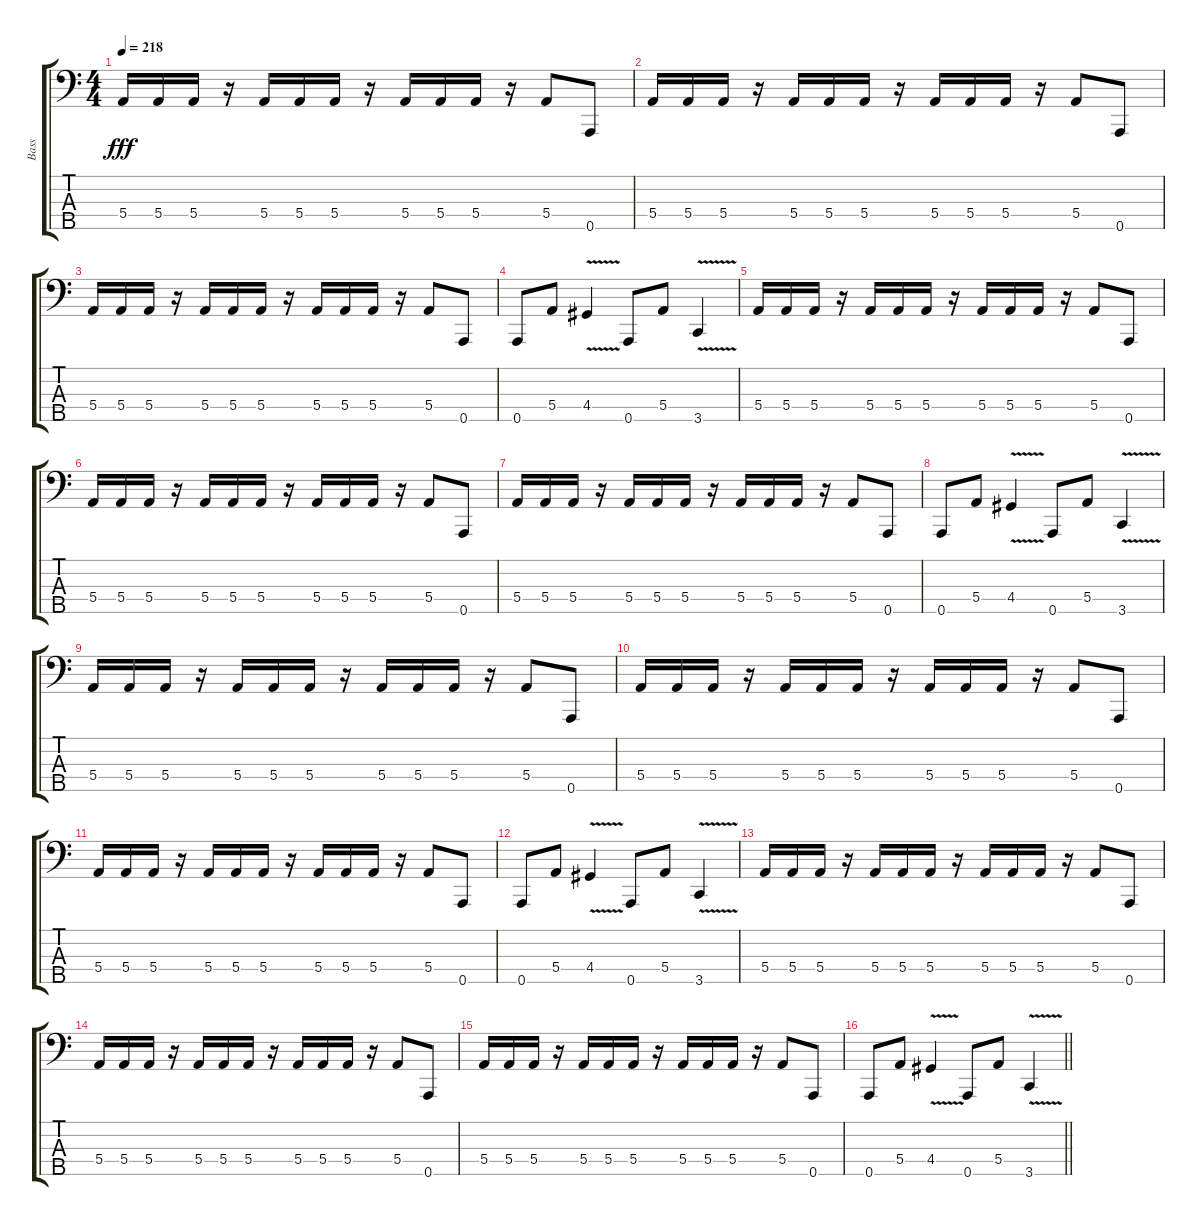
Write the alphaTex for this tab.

\track ("Bass" "Bass") {instrument electricbasspick}
\staff {score tabs}
\tuning (G2 D2 A1 E1 A0) {hide}
\ts (4 4)
\tempo 218
\clef f4
\ks c
5.4.16{dy fff} 5.4.16 5.4.16 r.16 5.4.16 5.4.16 5.4.16 r.16 5.4.16 5.4.16 5.4.16 r.16 5.4.8 0.5.8 |
5.4.16 5.4.16 5.4.16 r.16 5.4.16 5.4.16 5.4.16 r.16 5.4.16 5.4.16 5.4.16 r.16 5.4.8 0.5.8 |
5.4.16 5.4.16 5.4.16 r.16 5.4.16 5.4.16 5.4.16 r.16 5.4.16 5.4.16 5.4.16 r.16 5.4.8 0.5.8 |
0.5.8 5.4.8 4.4{v}.4 0.5.8 5.4.8 3.5{v}.4 |
5.4.16 5.4.16 5.4.16 r.16 5.4.16 5.4.16 5.4.16 r.16 5.4.16 5.4.16 5.4.16 r.16 5.4.8 0.5.8 |
5.4.16 5.4.16 5.4.16 r.16 5.4.16 5.4.16 5.4.16 r.16 5.4.16 5.4.16 5.4.16 r.16 5.4.8 0.5.8 |
5.4.16 5.4.16 5.4.16 r.16 5.4.16 5.4.16 5.4.16 r.16 5.4.16 5.4.16 5.4.16 r.16 5.4.8 0.5.8 |
0.5.8 5.4.8 4.4{v}.4 0.5.8 5.4.8 3.5{v}.4 |
5.4.16 5.4.16 5.4.16 r.16 5.4.16 5.4.16 5.4.16 r.16 5.4.16 5.4.16 5.4.16 r.16 5.4.8 0.5.8 |
5.4.16 5.4.16 5.4.16 r.16 5.4.16 5.4.16 5.4.16 r.16 5.4.16 5.4.16 5.4.16 r.16 5.4.8 0.5.8 |
5.4.16 5.4.16 5.4.16 r.16 5.4.16 5.4.16 5.4.16 r.16 5.4.16 5.4.16 5.4.16 r.16 5.4.8 0.5.8 |
0.5.8 5.4.8 4.4{v}.4 0.5.8 5.4.8 3.5{v}.4 |
5.4.16 5.4.16 5.4.16 r.16 5.4.16 5.4.16 5.4.16 r.16 5.4.16 5.4.16 5.4.16 r.16 5.4.8 0.5.8 |
5.4.16 5.4.16 5.4.16 r.16 5.4.16 5.4.16 5.4.16 r.16 5.4.16 5.4.16 5.4.16 r.16 5.4.8 0.5.8 |
5.4.16 5.4.16 5.4.16 r.16 5.4.16 5.4.16 5.4.16 r.16 5.4.16 5.4.16 5.4.16 r.16 5.4.8 0.5.8 |
\barLineRight lightlight
0.5.8 5.4.8 4.4{v}.4 0.5.8 5.4.8 3.5{v}.4
